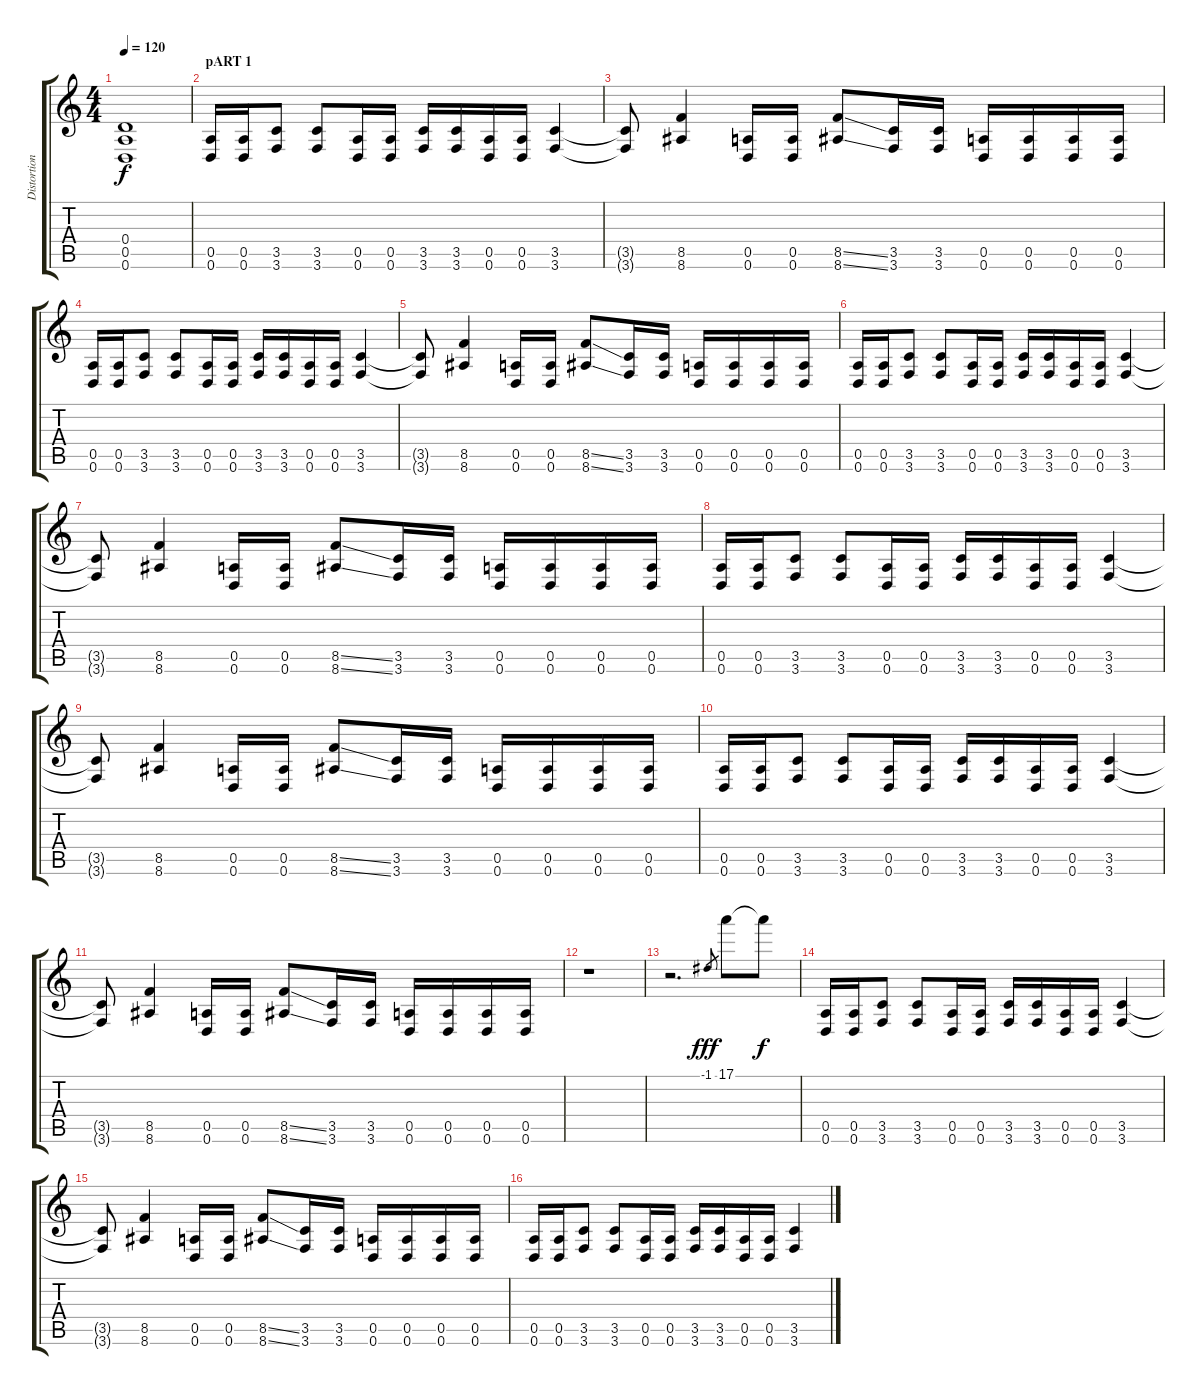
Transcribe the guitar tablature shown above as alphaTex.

\track ("Distortion 2" "Distortion") {instrument distortionguitar}
\staff {score tabs}
\tuning (E4 B3 G3 D3 A2 D2) {hide}
\ts (4 4)
\tempo 120
\clef g2
\ks c
(0.4 0.5 0.6).1{dy f instrument distortionguitar} |
\section ("" "pART 1")
(0.5 0.6).16 (0.5 0.6).16 (3.5 3.6).8 (3.5 3.6).8 (0.5 0.6).16 (0.5 0.6).16 (3.5 3.6).16 (3.5 3.6).16 (0.5 0.6).16 (0.5 0.6).16 (3.5 3.6).4 |
(3.5{t} 3.6{t}).8 (8.5 8.6).4 (0.5 0.6).16 (0.5 0.6).16 (8.5{ss} 8.6{ss}).8 (3.5 3.6).16 (3.5 3.6).16 (0.5 0.6).16 (0.5 0.6).16 (0.5 0.6).16 (0.5 0.6).16 |
(0.5 0.6).16 (0.5 0.6).16 (3.5 3.6).8 (3.5 3.6).8 (0.5 0.6).16 (0.5 0.6).16 (3.5 3.6).16 (3.5 3.6).16 (0.5 0.6).16 (0.5 0.6).16 (3.5 3.6).4 |
(3.5{t} 3.6{t}).8 (8.5 8.6).4 (0.5 0.6).16 (0.5 0.6).16 (8.5{ss} 8.6{ss}).8 (3.5 3.6).16 (3.5 3.6).16 (0.5 0.6).16 (0.5 0.6).16 (0.5 0.6).16 (0.5 0.6).16 |
(0.5 0.6).16 (0.5 0.6).16 (3.5 3.6).8 (3.5 3.6).8 (0.5 0.6).16 (0.5 0.6).16 (3.5 3.6).16 (3.5 3.6).16 (0.5 0.6).16 (0.5 0.6).16 (3.5 3.6).4 |
(3.5{t} 3.6{t}).8 (8.5 8.6).4 (0.5 0.6).16 (0.5 0.6).16 (8.5{ss} 8.6{ss}).8 (3.5 3.6).16 (3.5 3.6).16 (0.5 0.6).16 (0.5 0.6).16 (0.5 0.6).16 (0.5 0.6).16 |
(0.5 0.6).16 (0.5 0.6).16 (3.5 3.6).8 (3.5 3.6).8 (0.5 0.6).16 (0.5 0.6).16 (3.5 3.6).16 (3.5 3.6).16 (0.5 0.6).16 (0.5 0.6).16 (3.5 3.6).4 |
(3.5{t} 3.6{t}).8 (8.5 8.6).4 (0.5 0.6).16 (0.5 0.6).16 (8.5{ss} 8.6{ss}).8 (3.5 3.6).16 (3.5 3.6).16 (0.5 0.6).16 (0.5 0.6).16 (0.5 0.6).16 (0.5 0.6).16 |
(0.5 0.6).16 (0.5 0.6).16 (3.5 3.6).8 (3.5 3.6).8 (0.5 0.6).16 (0.5 0.6).16 (3.5 3.6).16 (3.5 3.6).16 (0.5 0.6).16 (0.5 0.6).16 (3.5 3.6).4 |
(3.5{t} 3.6{t}).8 (8.5 8.6).4 (0.5 0.6).16 (0.5 0.6).16 (8.5{ss} 8.6{ss}).8 (3.5 3.6).16 (3.5 3.6).16 (0.5 0.6).16 (0.5 0.6).16 (0.5 0.6).16 (0.5 0.6).16 |
r.1 |
r.2{d} -1.1.8{gr dy fff} 17.1.8 17.1{t}.8{dy f} |
(0.5 0.6).16 (0.5 0.6).16 (3.5 3.6).8 (3.5 3.6).8 (0.5 0.6).16 (0.5 0.6).16 (3.5 3.6).16 (3.5 3.6).16 (0.5 0.6).16 (0.5 0.6).16 (3.5 3.6).4 |
(3.5{t} 3.6{t}).8 (8.5 8.6).4 (0.5 0.6).16 (0.5 0.6).16 (8.5{ss} 8.6{ss}).8 (3.5 3.6).16 (3.5 3.6).16 (0.5 0.6).16 (0.5 0.6).16 (0.5 0.6).16 (0.5 0.6).16 |
(0.5 0.6).16 (0.5 0.6).16 (3.5 3.6).8 (3.5 3.6).8 (0.5 0.6).16 (0.5 0.6).16 (3.5 3.6).16 (3.5 3.6).16 (0.5 0.6).16 (0.5 0.6).16 (3.5 3.6).4
